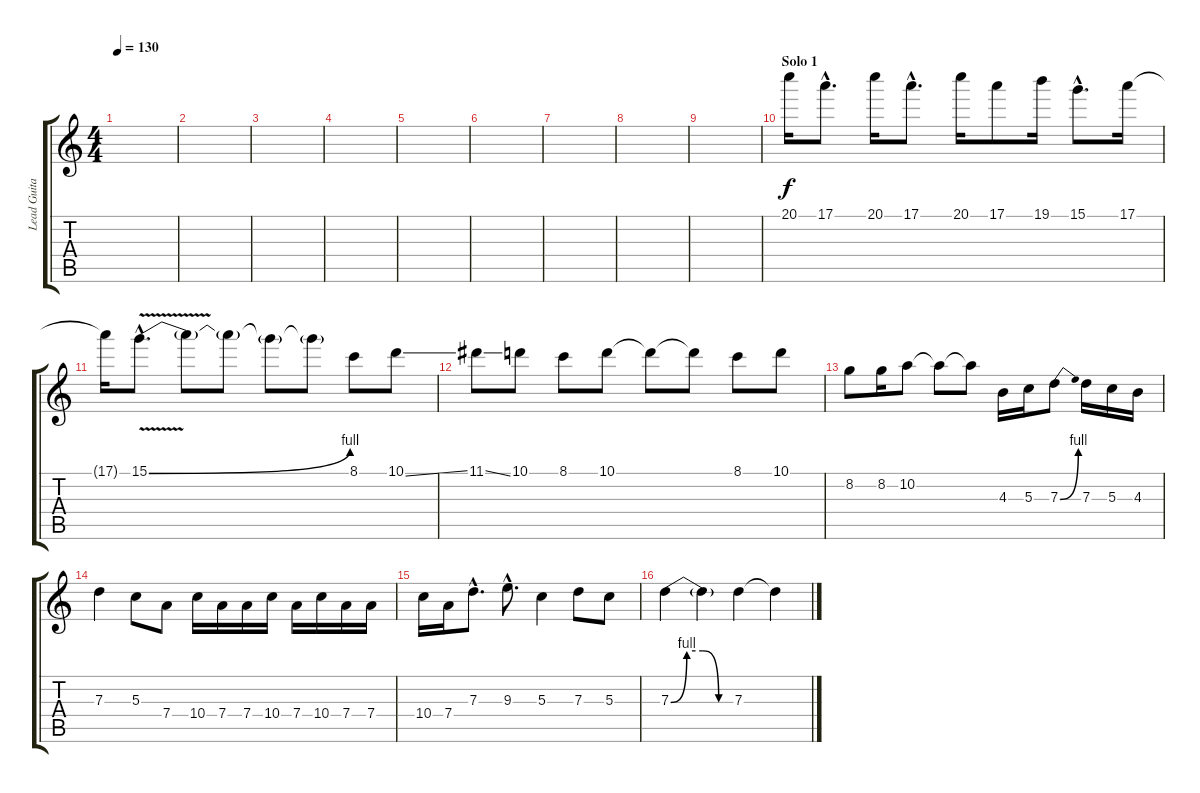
\track ("Lead Guitar" "Lead Guita") {instrument overdrivenguitar}
\staff {score tabs}
\tuning (E4 B3 G3 D3 A2 E2) {hide}
\ts (4 4)
\tempo 130
\clef g2
\ks c
|
|
|
|
|
|
|
|
|
\section ("" "Solo 1")
20.1.16 17.1{hac}.8{d} 20.1.16 17.1{hac}.8{d} 20.1.16 17.1.8 19.1.16 15.1{hac}.8{d} 17.1.16 |
17.1{t}.16 15.1{be (bend 0 0 60 4) v hac}.8{d} 15.1{t}.8 15.1{t}.8 15.1{t}.8 15.1{t}.8 8.1.8 10.1{ss}.8 |
11.1{ss}.8 10.1.8 8.1.8 10.1.8 10.1{t}.8 10.1{t}.8 8.1.8 10.1.8 |
8.2.8 8.2.16 10.2.8 10.2{t}.8 10.2{t}.8 4.3.16 5.3.16 7.3{be (bend 0 0 60 4)}.8 7.3.16 5.3.16 4.3.16 |
7.3.4 5.3.8 7.4.8 10.4.16 7.4.16 7.4.16 10.4.16 7.4.16 10.4.16 7.4.16 7.4.16 |
10.4.16 7.4.16 7.3{hac}.8{d} 9.3{hac}.8{d} 5.3.4 7.3.8 5.3.8 |
7.3{be (custom 0 0 15 4 30 4 45 0 60 0)}.4 7.3{t}.4 7.3.4 7.3{t}.4
